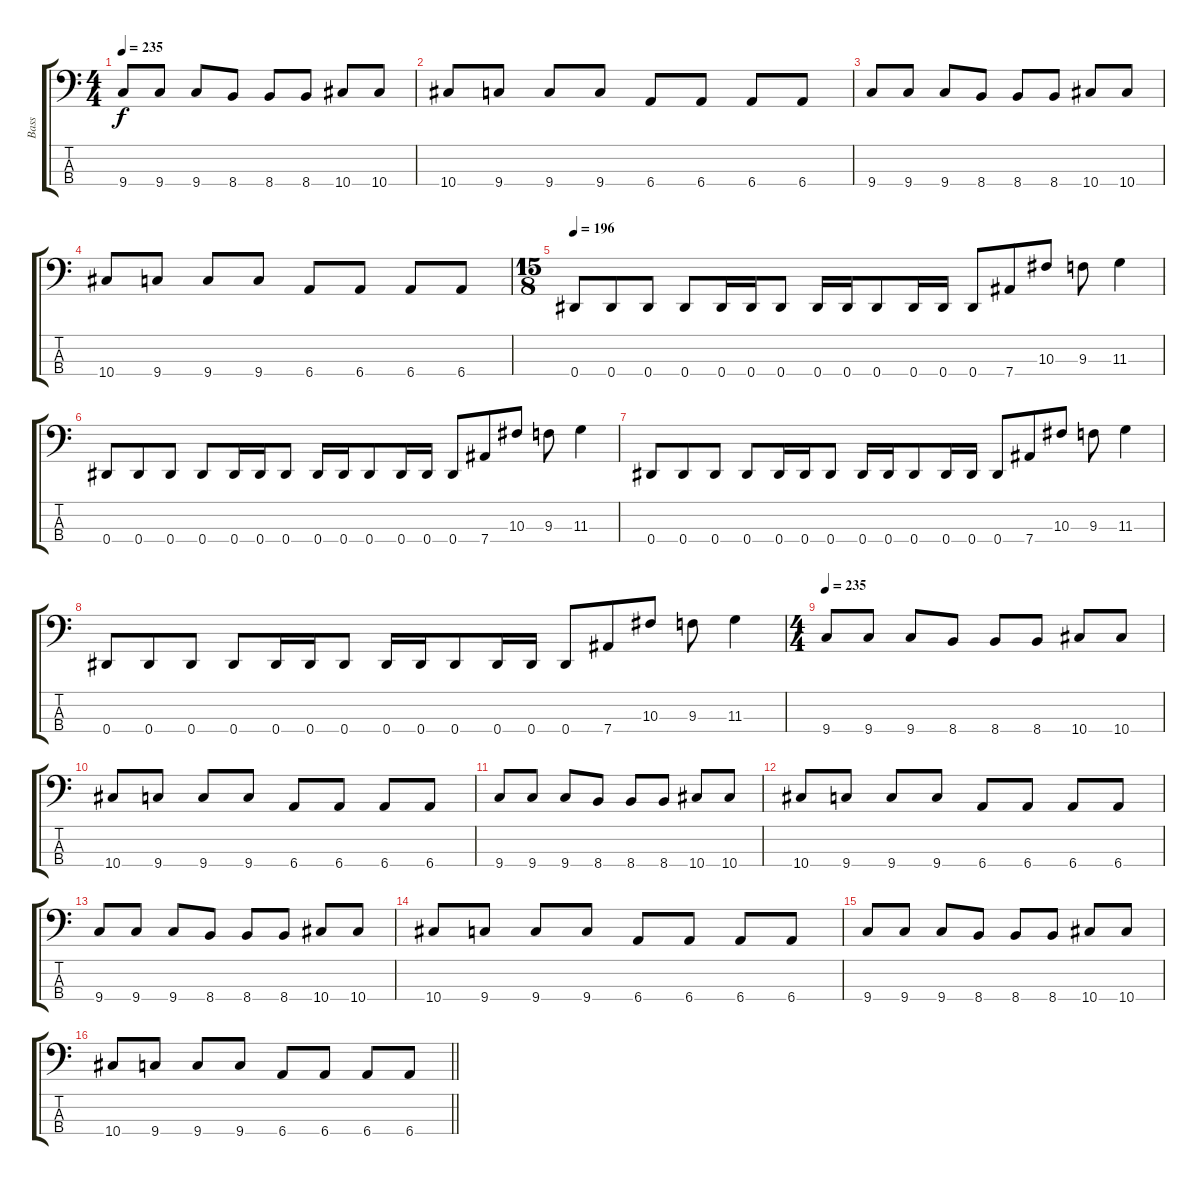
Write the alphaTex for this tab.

\track ("Bass" "Bass") {instrument electricbasspick}
\staff {score tabs}
\tuning (Gb2 Db2 Ab1 Eb1) {hide}
\ts (4 4)
\tempo 235
\clef f4
\ks c
9.4.8{dy f} 9.4.8 9.4.8 8.4.8 8.4.8 8.4.8 10.4.8 10.4.8 |
10.4.8 9.4.8 9.4.8 9.4.8 6.4.8 6.4.8 6.4.8 6.4.8 |
9.4.8 9.4.8 9.4.8 8.4.8 8.4.8 8.4.8 10.4.8 10.4.8 |
10.4.8 9.4.8 9.4.8 9.4.8 6.4.8 6.4.8 6.4.8 6.4.8 |
\ts (15 8)
\tempo 196
0.4.8 0.4.8 0.4.8 0.4.8 0.4.16 0.4.16 0.4.8 0.4.16 0.4.16 0.4.8 0.4.16 0.4.16 0.4.8 7.4.8 10.3.8 9.3.8 11.3.4 |
0.4.8 0.4.8 0.4.8 0.4.8 0.4.16 0.4.16 0.4.8 0.4.16 0.4.16 0.4.8 0.4.16 0.4.16 0.4.8 7.4.8 10.3.8 9.3.8 11.3.4 |
0.4.8 0.4.8 0.4.8 0.4.8 0.4.16 0.4.16 0.4.8 0.4.16 0.4.16 0.4.8 0.4.16 0.4.16 0.4.8 7.4.8 10.3.8 9.3.8 11.3.4 |
0.4.8 0.4.8 0.4.8 0.4.8 0.4.16 0.4.16 0.4.8 0.4.16 0.4.16 0.4.8 0.4.16 0.4.16 0.4.8 7.4.8 10.3.8 9.3.8 11.3.4 |
\ts (4 4)
\tempo 235
9.4.8 9.4.8 9.4.8 8.4.8 8.4.8 8.4.8 10.4.8 10.4.8 |
10.4.8 9.4.8 9.4.8 9.4.8 6.4.8 6.4.8 6.4.8 6.4.8 |
9.4.8 9.4.8 9.4.8 8.4.8 8.4.8 8.4.8 10.4.8 10.4.8 |
10.4.8 9.4.8 9.4.8 9.4.8 6.4.8 6.4.8 6.4.8 6.4.8 |
9.4.8 9.4.8 9.4.8 8.4.8 8.4.8 8.4.8 10.4.8 10.4.8 |
10.4.8 9.4.8 9.4.8 9.4.8 6.4.8 6.4.8 6.4.8 6.4.8 |
9.4.8 9.4.8 9.4.8 8.4.8 8.4.8 8.4.8 10.4.8 10.4.8 |
\barLineRight lightlight
10.4.8 9.4.8 9.4.8 9.4.8 6.4.8 6.4.8 6.4.8 6.4.8
